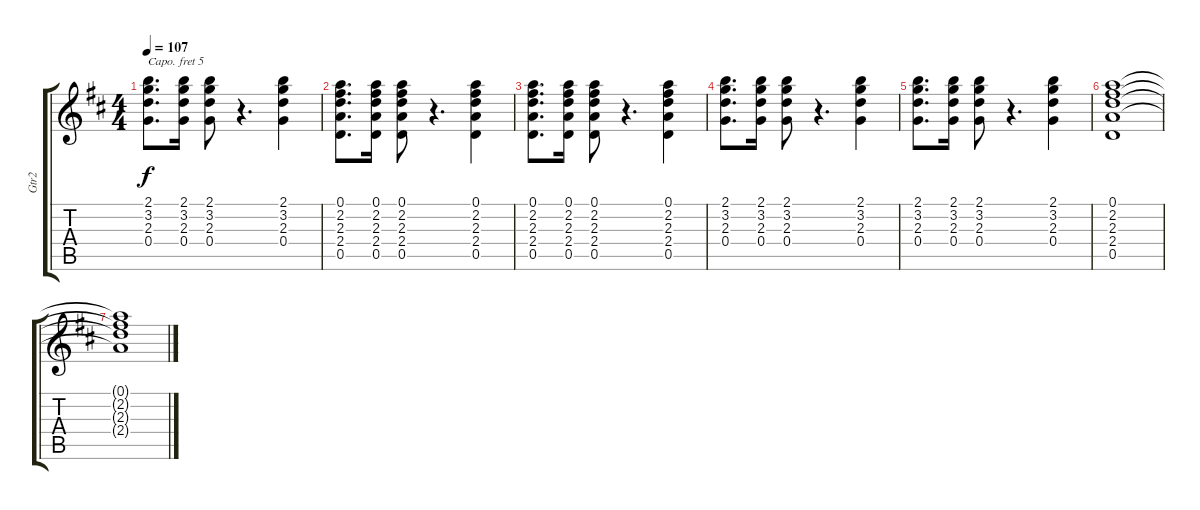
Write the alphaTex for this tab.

\track ("Gtr2" "Gtr2") {instrument acousticguitarsteel}
\staff {score tabs}
\capo 5
\tuning (E4 B3 G3 D3 A2 E2) {hide}
\ts (4 4)
\tempo 107
\clef g2
\ks d
(2.1 3.2 2.3 0.4).8{d dy f} (2.1 3.2 2.3 0.4).16 (2.1 3.2 2.3 0.4).8 r.4{d} (2.1 3.2 2.3 0.4).4 |
(0.1 2.2 2.3 2.4 0.5).8{d} (0.1 2.2 2.3 2.4 0.5).16 (0.1 2.2 2.3 2.4 0.5).8 r.4{d} (0.1 2.2 2.3 2.4 0.5).4 |
(0.1 2.2 2.3 2.4 0.5).8{d} (0.1 2.2 2.3 2.4 0.5).16 (0.1 2.2 2.3 2.4 0.5).8 r.4{d} (0.1 2.2 2.3 2.4 0.5).4 |
(2.1 3.2 2.3 0.4).8{d} (2.1 3.2 2.3 0.4).16 (2.1 3.2 2.3 0.4).8 r.4{d} (2.1 3.2 2.3 0.4).4 |
(2.1 3.2 2.3 0.4).8{d} (2.1 3.2 2.3 0.4).16 (2.1 3.2 2.3 0.4).8 r.4{d} (2.1 3.2 2.3 0.4).4 |
(0.1 2.2 2.3 2.4 0.5).1 |
(0.1{t} 2.2{t} 2.3{t} 2.4{t}).1
